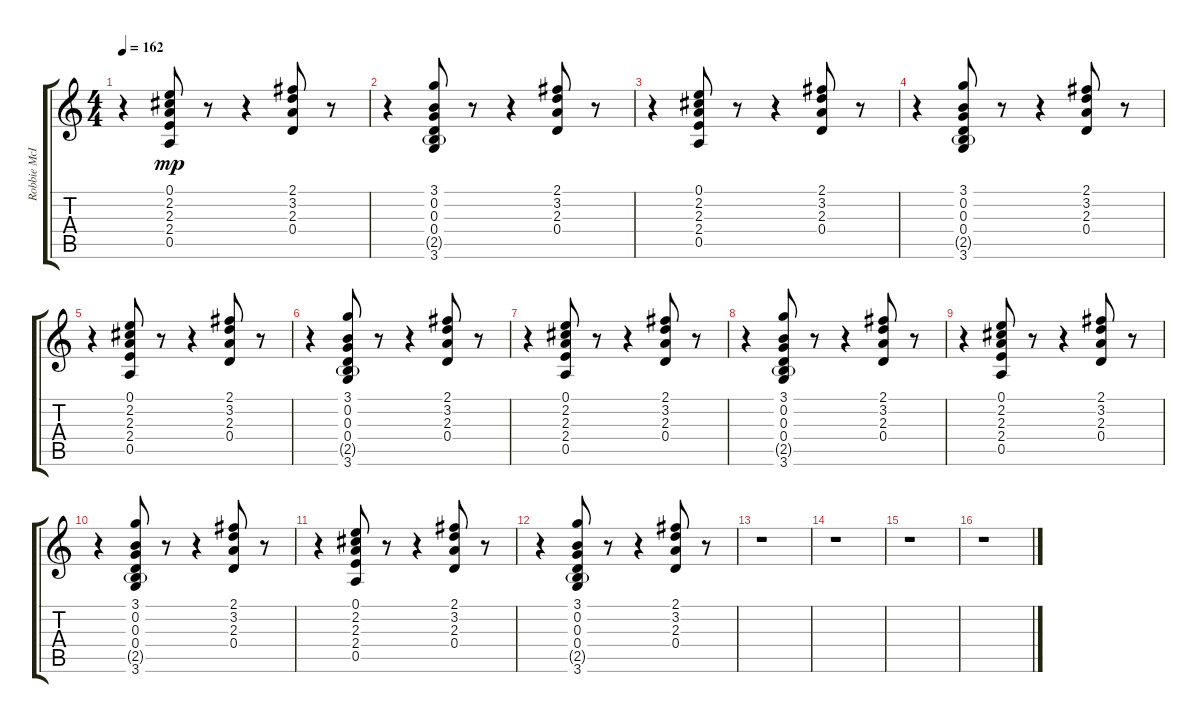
\track ("Robbie McIntosh" "Robbie McI") {instrument overdrivenguitar}
\staff {score tabs}
\tuning (E4 B3 G3 D3 A2 E2) {hide}
\ts (4 4)
\tempo 162
\clef g2
\ks c
r.4{dy mp instrument electricguitarclean} (0.1 2.2 2.3 2.4 0.5).8 r.8 r.4 (2.1 3.2 2.3 0.4).8 r.8 |
r.4 (3.1 0.2 0.3 0.4 2.5{g} 3.6).8 r.8 r.4 (2.1 3.2 2.3 0.4).8 r.8 |
r.4{instrument electricguitarclean} (0.1 2.2 2.3 2.4 0.5).8 r.8 r.4 (2.1 3.2 2.3 0.4).8 r.8 |
r.4 (3.1 0.2 0.3 0.4 2.5{g} 3.6).8 r.8 r.4 (2.1 3.2 2.3 0.4).8 r.8 |
r.4{instrument electricguitarclean} (0.1 2.2 2.3 2.4 0.5).8 r.8 r.4 (2.1 3.2 2.3 0.4).8 r.8 |
r.4 (3.1 0.2 0.3 0.4 2.5{g} 3.6).8 r.8 r.4 (2.1 3.2 2.3 0.4).8 r.8 |
r.4{instrument electricguitarclean} (0.1 2.2 2.3 2.4 0.5).8 r.8 r.4 (2.1 3.2 2.3 0.4).8 r.8 |
r.4 (3.1 0.2 0.3 0.4 2.5{g} 3.6).8 r.8 r.4 (2.1 3.2 2.3 0.4).8 r.8 |
r.4{instrument electricguitarclean} (0.1 2.2 2.3 2.4 0.5).8 r.8 r.4 (2.1 3.2 2.3 0.4).8 r.8 |
r.4 (3.1 0.2 0.3 0.4 2.5{g} 3.6).8 r.8 r.4 (2.1 3.2 2.3 0.4).8 r.8 |
r.4{instrument electricguitarclean} (0.1 2.2 2.3 2.4 0.5).8 r.8 r.4 (2.1 3.2 2.3 0.4).8 r.8 |
r.4 (3.1 0.2 0.3 0.4 2.5{g} 3.6).8 r.8 r.4 (2.1 3.2 2.3 0.4).8 r.8 |
r.1 |
r.1 |
r.1 |
r.1
